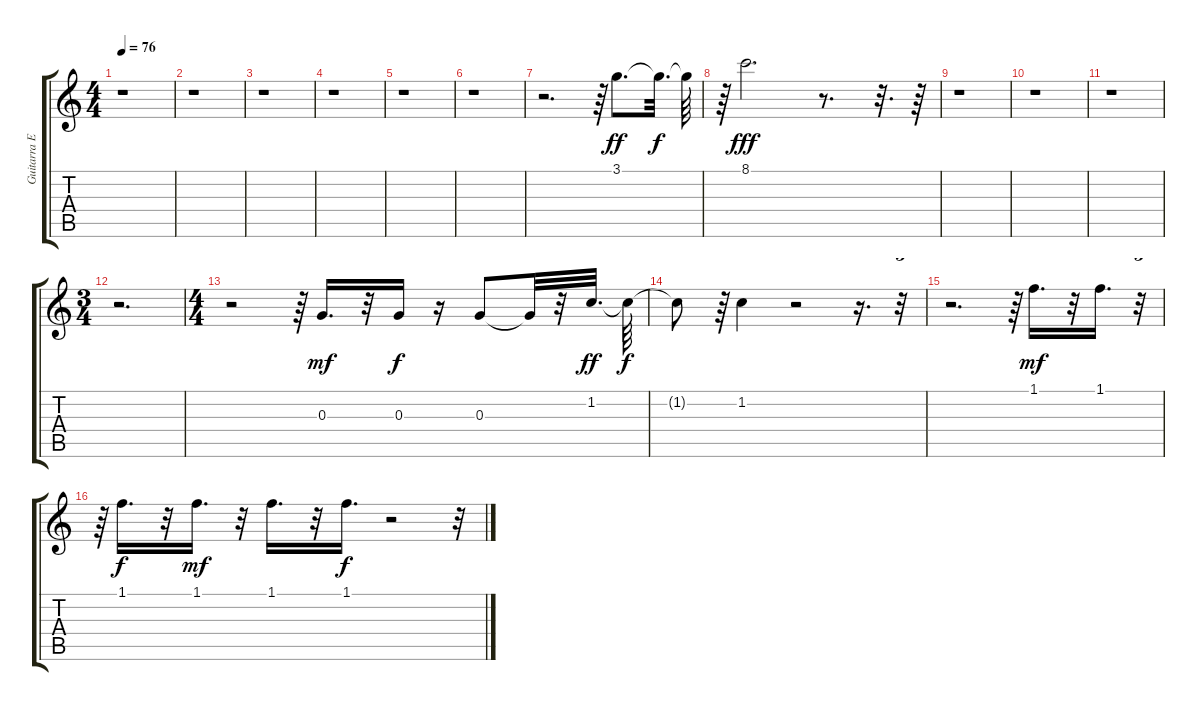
\track ("Guitarra Electrica" "Guitarra E") {instrument electricguitarjazz}
\staff {score tabs}
\tuning (E4 B3 G3 D3 A2 E2) {hide}
\ts (4 4)
\tempo 76
\clef g2
\ks c
r.1{dy fff} |
r.1 |
r.1 |
r.1 |
r.1 |
r.1 |
r.2{d} r.64 3.1.8{d dy ff} 3.1{t}.32{d dy f} 3.1{t}.64 |
r.64 8.1.2{d dy fff} r.8{d} r.32{d} r.64 |
r.1 |
r.1 |
r.1 |
\ts (3 4)
r.2{d} |
\ts (4 4)
r.2 r.64 0.3.16{d dy mf} r.32 0.3.16{dy f} r.16 0.3.8 0.3{t}.32 r.32 1.2.32{d dy ff} 1.2{t}.64{dy f} |
1.2{t}.8 r.64 1.2.4 r.2 r.16{d} r.32{tu (5 4)} |
r.2{d} r.64 1.1.16{d dy mf} r.32 1.1.16{d} r.32{tu (5 4)} |
r.64 1.1.16{d dy f} r.32 1.1.16{d dy mf} r.32 1.1.16{d} r.32 1.1.16{d dy f} r.2 r.32{tu (5 4)}
